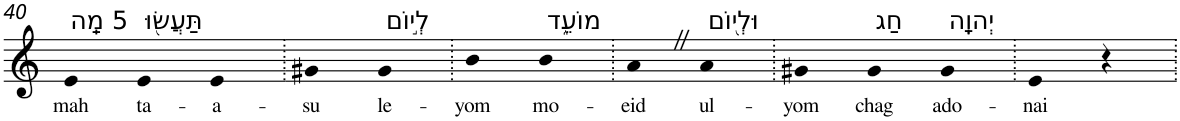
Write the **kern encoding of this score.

**kern	**text
*part1	*part1
*staff1	*staff1
*I"Piano	*
*I'Pno	*
!!LO:PB:g=z
*clefG2	*
*k[]	*
=40	=40
!LO:TX:a:t=5 מַֽה	!
!	!LO:LY:b
4e	mah
!LO:TX:a:t=תַּעֲשׂ֖וּ	!
!	!LO:LY:b
4e	ta-
!	!LO:LY:b
4e	-a-
=41.	=41.
!	!LO:LY:b
4g#X	-su
!LO:TX:a:t=לְי֣וֹם	!
!	!LO:LY:b
4g#	le-
=42.	=42.
!	!LO:LY:b
4b	-yom
!LO:TX:a:t=מוֹעֵ֑ד	!
!	!LO:LY:b
4b	mo-
=43.	=43.
!	!LO:LY:b
4aZ	-eid
!LO:TX:a:t=וּלְי֖וֹם	!
!	!LO:LY:b
4a	ul-
=44.	=44.
!	!LO:LY:b
4g#X	-yom
!LO:TX:a:t=חַג	!
!	!LO:LY:b
4g#	chag
!LO:TX:a:t=יְהוָֽה	!
!	!LO:LY:b
4g#	ado-
=45.	=45.
!	!LO:LY:b
4e	-nai
4r	.
=.	=.
*-	*-
